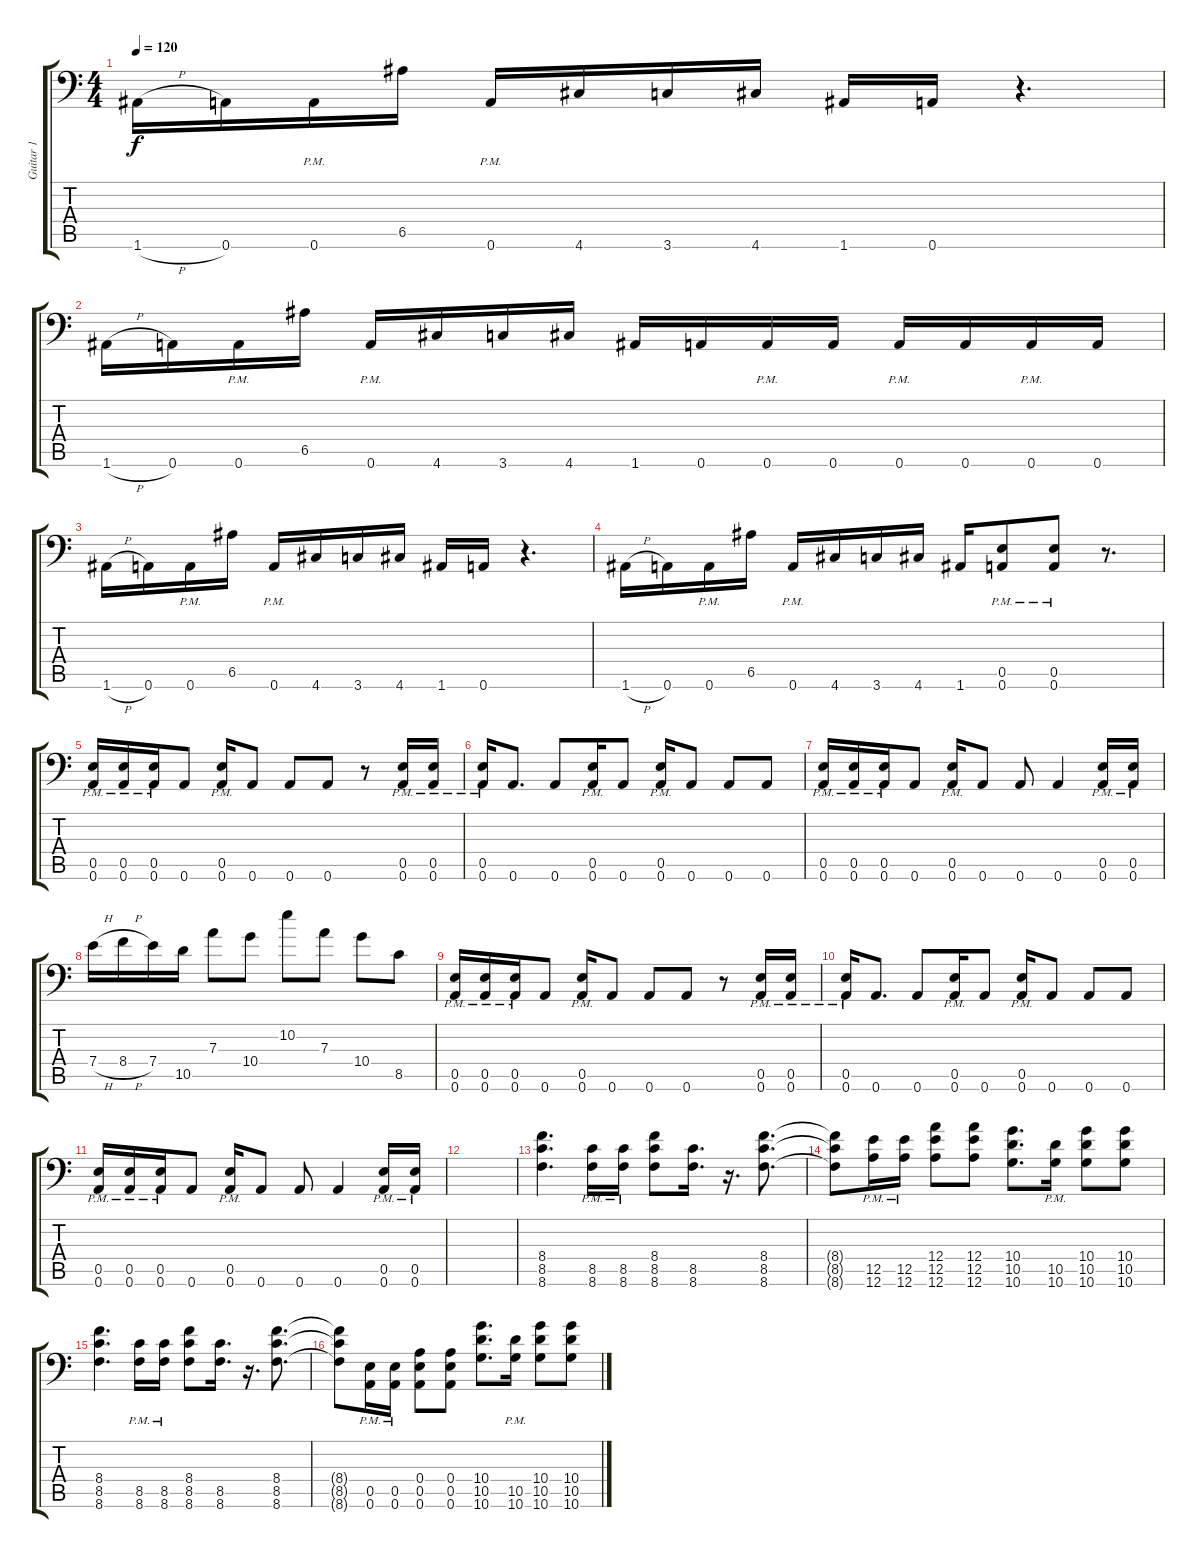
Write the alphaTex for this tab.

\track ("Guitar 1" "Guitar 1") {instrument distortionguitar}
\staff {score tabs}
\tuning (B3 Gb3 D3 A2 E2 A1) {hide}
\ts (4 4)
\tempo 120
\clef f4
\ks c
1.6{h}.16{dy f} 0.6.16 0.6{pm}.16 6.5.16 0.6{pm}.16 4.6.16 3.6.16 4.6.16 1.6.16 0.6.16 r.4{d} |
1.6{h}.16 0.6.16 0.6{pm}.16 6.5.16 0.6{pm}.16 4.6.16 3.6.16 4.6.16 1.6.16 0.6.16 0.6{pm}.16 0.6.16 0.6{pm}.16 0.6.16 0.6{pm}.16 0.6.16 |
1.6{h}.16 0.6.16 0.6{pm}.16 6.5.16 0.6{pm}.16 4.6.16 3.6.16 4.6.16 1.6.16 0.6.16 r.4{d} |
1.6{h}.16 0.6.16 0.6{pm}.16 6.5.16 0.6{pm}.16 4.6.16 3.6.16 4.6.16 1.6.16 (0.5{pm} 0.6{pm}).8 (0.5{pm} 0.6{pm}).8 r.8{d} |
(0.5{pm} 0.6{pm}).16 (0.5{pm} 0.6{pm}).16 (0.5{pm} 0.6{pm}).16 0.6.8 (0.5{pm} 0.6{pm}).16 0.6.8 0.6.8 0.6.8 r.8 (0.5{pm} 0.6{pm}).16 (0.5{pm} 0.6{pm}).16 |
(0.5{pm} 0.6{pm}).16 0.6.8{d} 0.6.8 (0.5{pm} 0.6{pm}).16 0.6.8 (0.5{pm} 0.6{pm}).16 0.6.8 0.6.8 0.6.8 |
(0.5{pm} 0.6{pm}).16 (0.5{pm} 0.6{pm}).16 (0.5{pm} 0.6{pm}).16 0.6.8 (0.5{pm} 0.6{pm}).16 0.6.8 0.6.8 0.6.4 (0.5{pm} 0.6{pm}).16 (0.5{pm} 0.6{pm}).16 |
7.4{h}.16 8.4{h}.16 7.4.16 10.5.16 7.3.8 10.4.8 10.2.8 7.3.8 10.4.8 8.5.8 |
(0.5{pm} 0.6{pm}).16 (0.5{pm} 0.6{pm}).16 (0.5{pm} 0.6{pm}).16 0.6.8 (0.5{pm} 0.6{pm}).16 0.6.8 0.6.8 0.6.8 r.8 (0.5{pm} 0.6{pm}).16 (0.5{pm} 0.6{pm}).16 |
(0.5{pm} 0.6{pm}).16 0.6.8{d} 0.6.8 (0.5{pm} 0.6{pm}).16 0.6.8 (0.5{pm} 0.6{pm}).16 0.6.8 0.6.8 0.6.8 |
(0.5{pm} 0.6{pm}).16 (0.5{pm} 0.6{pm}).16 (0.5{pm} 0.6{pm}).16 0.6.8 (0.5{pm} 0.6{pm}).16 0.6.8 0.6.8 0.6.4 (0.5{pm} 0.6{pm}).16 (0.5{pm} 0.6{pm}).16 |
|
(8.4 8.5 8.6).4{d} (8.5{pm} 8.6{pm}).16 (8.5{pm} 8.6{pm}).16 (8.4 8.5 8.6).8 (8.5 8.6).16{d} r.16{d} (8.4 8.5 8.6).8{d} |
(8.4{t} 8.5{t} 8.6{t}).8 (12.5{pm} 12.6{pm}).16 (12.5{pm} 12.6{pm}).16 (12.4 12.5 12.6).8 (12.4 12.5 12.6).8 (10.4 10.5 10.6).8{d} (10.5{pm} 10.6{pm}).16 (10.4 10.5 10.6).8 (10.4 10.5 10.6).8 |
(8.4 8.5 8.6).4{d} (8.5{pm} 8.6{pm}).16 (8.5{pm} 8.6{pm}).16 (8.4 8.5 8.6).8 (8.5 8.6).16{d} r.16{d} (8.4 8.5 8.6).8{d} |
(8.4{t} 8.5{t} 8.6{t}).8 (0.5{pm} 0.6{pm}).16 (0.5{pm} 0.6{pm}).16 (0.4 0.5 0.6).8 (0.4 0.5 0.6).8 (10.4 10.5 10.6).8{d} (10.5{pm} 10.6{pm}).16 (10.4 10.5 10.6).8 (10.4 10.5 10.6).8
